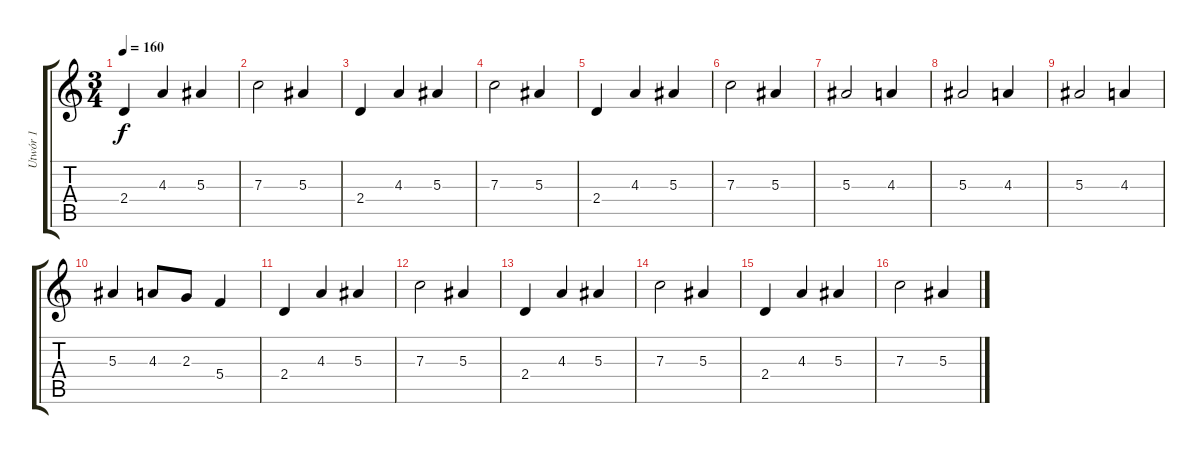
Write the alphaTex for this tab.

\track ("Utwór 1" "Utwór 1") {instrument acousticguitarsteel}
\staff {score tabs}
\tuning (D4 A3 F3 C3 G2 D2) {hide}
\ts (3 4)
\tempo 160
\clef g2
\ks c
2.4.4{dy f} 4.3.4 5.3.4 |
7.3.2 5.3.4 |
2.4.4 4.3.4 5.3.4 |
7.3.2 5.3.4 |
2.4.4 4.3.4 5.3.4 |
7.3.2 5.3.4 |
5.3.2 4.3.4 |
5.3.2 4.3.4 |
5.3.2 4.3.4 |
5.3.4 4.3.8 2.3.8 5.4.4 |
2.4.4 4.3.4 5.3.4 |
7.3.2 5.3.4 |
2.4.4 4.3.4 5.3.4 |
7.3.2 5.3.4 |
2.4.4 4.3.4 5.3.4 |
7.3.2 5.3.4
